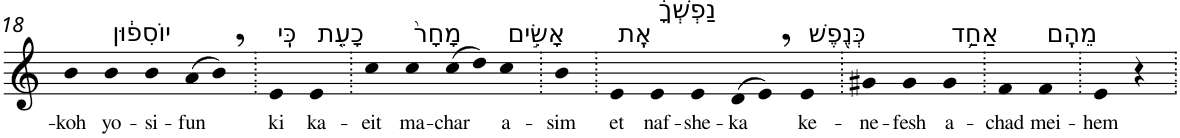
**kern	**text
*part1	*part1
*staff1	*staff1
*I"Piano	*
*I'Pno	*
!!LO:PB:g=z
*clefG2	*
*k[]	*
=18	=18
!	!LO:LY:b
4b	-koh
!LO:TX:a:t=יוֹסִפ֔וּן	!
!	!LO:LY:b
4b	yo-
!	!LO:LY:b
4b	-si-
!	!LO:LY:b
(>8a	-fun
8b,)	.
=19.	=19.
!LO:TX:a:t=כִּֽי	!
!	!LO:LY:b
4e	ki
!LO:TX:a:t=כָעֵ֤ת	!
!	!LO:LY:b
4e	ka-
=20.	=20.
!	!LO:LY:b
4cc	-eit
!LO:TX:a:t=מָחָר֙	!
!	!LO:LY:b
4cc	ma-
!	!LO:LY:b
(>8cc	-char
8dd)	.
!LO:TX:a:t=אָשִׂ֣ים	!
!	!LO:LY:b
4cc	a-
=21.	=21.
!	!LO:LY:b
4b	-sim
=22.	=22.
!LO:TX:a:t=אֶֽת	!
!	!LO:LY:b
4e	et
!LO:TX:a:t=נַפְשְׁךָ֔	!
!	!LO:LY:b
4e	naf-
!	!LO:LY:b
4e	-she-
!	!LO:LY:b
(>8d	-ka
8e,)	.
!LO:TX:a:t=כְּנֶ֖פֶשׁ	!
!	!LO:LY:b
4e	ke-
=23.	=23.
!	!LO:LY:b
4g#X	-ne-
!	!LO:LY:b
4g#	-fesh
!LO:TX:a:t=אַחַ֥ד	!
!	!LO:LY:b
4g#	a-
=24.	=24.
!	!LO:LY:b
4f	-chad
!LO:TX:a:t=מֵהֶֽם	!
!	!LO:LY:b
4f	mei-
=25.	=25.
!	!LO:LY:b
4e	-hem
4r	.
=.	=.
*-	*-
